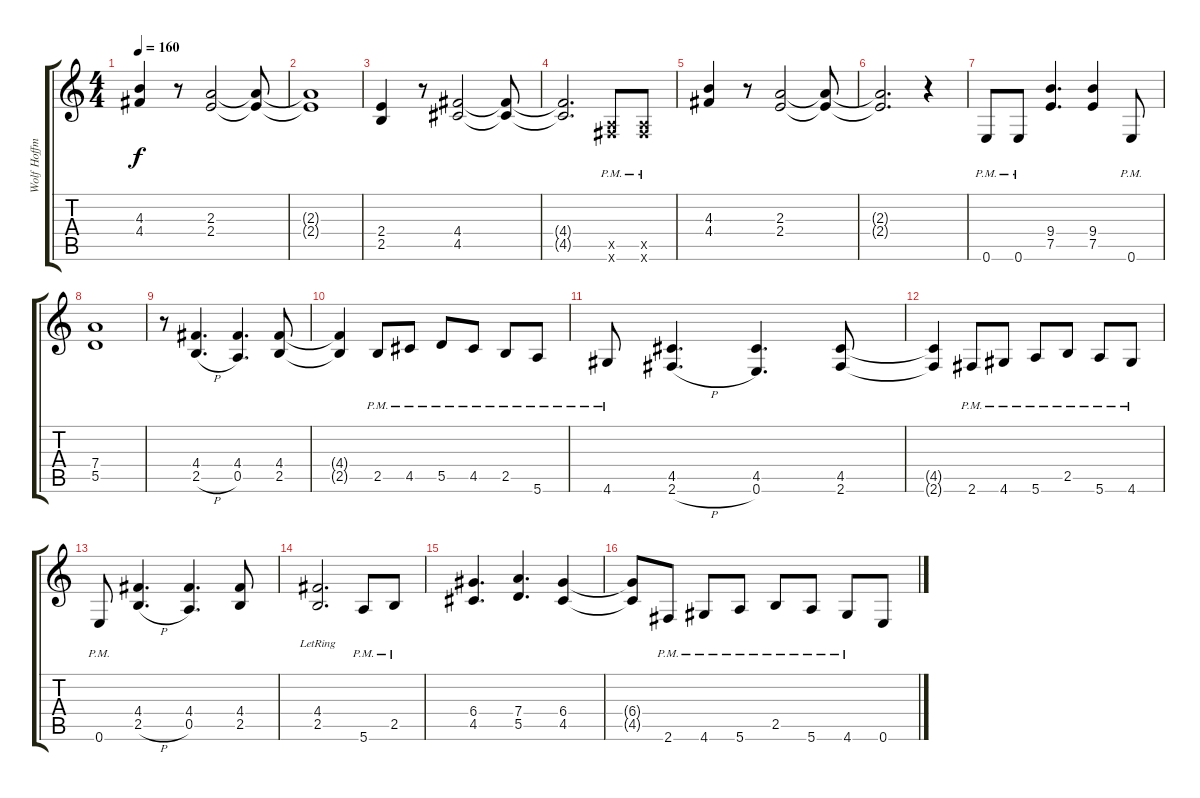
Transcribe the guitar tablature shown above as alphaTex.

\track ("Wolf Hoffmann" "Wolf Hoffm") {instrument distortionguitar}
\staff {score tabs}
\tuning (E4 B3 G3 D3 A2 E2) {hide}
\ts (4 4)
\tempo 160
\clef g2
\ks c
(4.3 4.4).4{dy f} r.8 (2.3 2.4).2 (2.3{t} 2.4{t}).8 |
(2.3{t} 2.4{t}).1 |
(2.4 2.5).4 r.8 (4.4 4.5).2 (4.4{t} 4.5{t}).8 |
(4.4{t} 4.5{t}).2{d} (0.5{x} 2.6{pm x}).8 (0.5{x} 2.6{pm x}).8 |
(4.3 4.4).4 r.8 (2.3 2.4).2 (2.3{t} 2.4{t}).8 |
(2.3{t} 2.4{t}).2{d} r.4 |
0.6{pm}.8 0.6{pm}.8 (9.4 7.5).4{d} (9.4 7.5).4 0.6{pm}.8 |
(7.4 5.5).1 |
r.8 (4.4 2.5{h}).4{d} (4.4 0.5).4{d} (4.4 2.5).8 |
(4.4{t} 2.5{t}).4 2.5{pm}.8 4.5{pm}.8 5.5{pm}.8 4.5{pm}.8 2.5{pm}.8 5.6{pm}.8 |
4.6{pm}.8 (4.5 2.6{h}).4{d} (4.5 0.6).4{d} (4.5 2.6).8 |
(4.5{t} 2.6{t}).4 2.6{pm}.8 4.6{pm}.8 5.6{pm}.8 2.5{pm}.8 5.6{pm}.8 4.6{pm}.8 |
0.6{pm}.8 (4.4 2.5{h}).4{d} (4.4 0.5).4{d} (4.4 2.5).8 |
(4.4{lr} 2.5{lr}).2{d} 5.6{pm}.8 2.5{pm}.8 |
(6.4 4.5).4{d} (7.4 5.5).4{d} (6.4 4.5).4 |
(6.4{t} 4.5{t}).8 2.6{pm}.8 4.6{pm}.8 5.6{pm}.8 2.5{pm}.8 5.6{pm}.8 4.6{pm}.8 0.6.8
